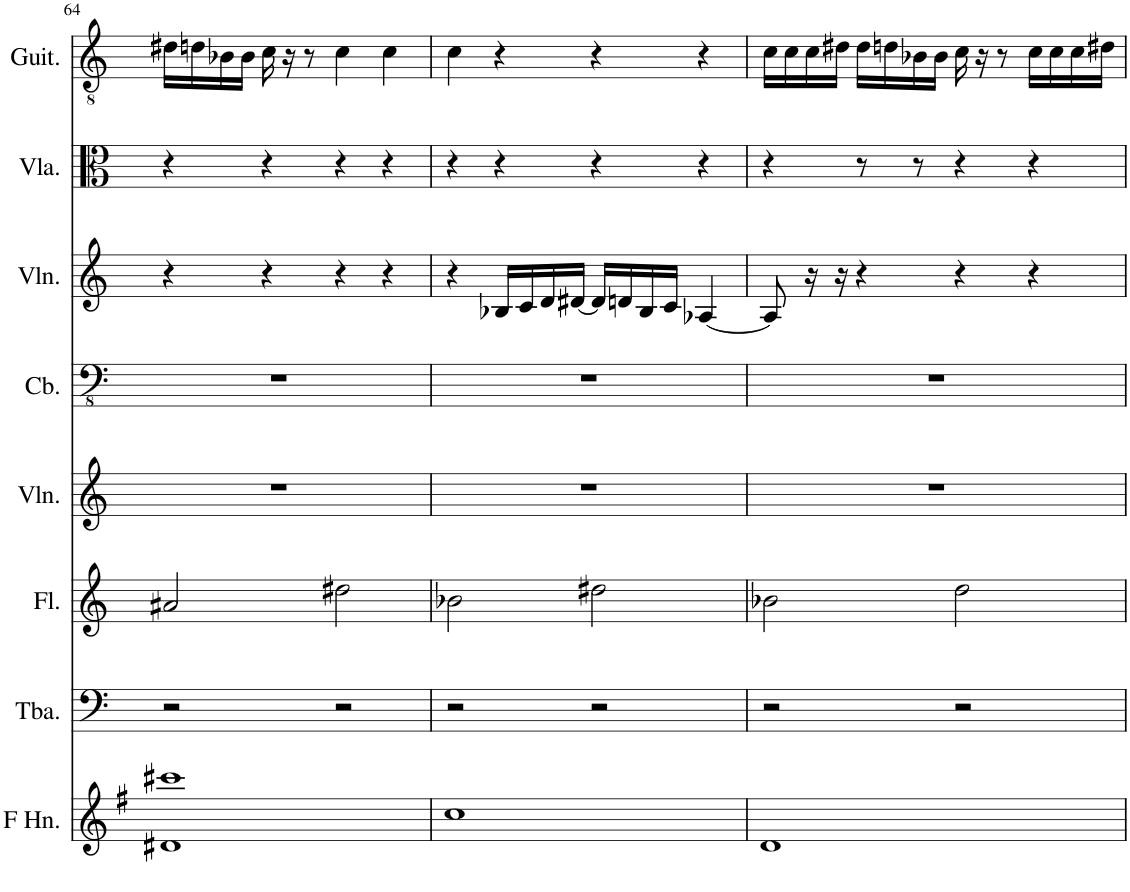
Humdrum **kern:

**kern	**kern	**kern	**kern	**kern	**kern	**kern	**kern
*part8	*part7	*part6	*part5	*part4	*part3	*part2	*part1
*staff8	*staff7	*staff6	*staff5	*staff4	*staff3	*staff2	*staff1
*I"Horn in F	*I"Tuba	*I"Flute	*I"Violin	*I"Contrabass	*I"Violin	*I"Viola	*I"Classical Guitar
*	*I'Tba.	*I'Fl.	*I'Vln.	*I'Cb.	*I'Vln.	*I'Vla.	*I'Guit.
!!LO:PB:g=z
*clefG2	*clefF4	*clefG2	*clefG2	*clefFv4	*clefG2	*clefC3	*clefGv2
*Trd4c7	*	*	*	*Trd7c12	*	*	*
*k[f#]	*k[]	*k[]	*k[]	*k[]	*k[]	*k[]	*k[]
*M4/4	*M4/4	*M4/4	*M4/4	*M4/4	*M4/4	*M4/4	*M4/4
=64	=64	=64	=64	=64	=64	=64	=64
1d#X 1ccc#X	2r	2a#X/	1r	1r	4r	4r	16d#X\LL
.	.	.	.	.	.	.	16dn\
.	.	.	.	.	.	.	16B-X\
.	.	.	.	.	.	.	16B-\JJ
.	.	.	.	.	4r	4r	16c\
.	.	.	.	.	.	.	16r
.	.	.	.	.	.	.	8r
.	2r	2dd#X\	.	.	4r	4r	4c\
.	.	.	.	.	4r	4r	4c\
=65	=65	=65	=65	=65	=65	=65	=65
1cc	2r	2b-X\	1r	1r	4r	4r	4c\
.	.	.	.	.	16B-X/LL	4r	4r
.	.	.	.	.	16c/	.	.
.	.	.	.	.	16d/	.	.
.	.	.	.	.	[16d#X/JJ	.	.
.	2r	2dd#X\	.	.	16d#/LL]	4r	4r
.	.	.	.	.	16dn/	.	.
.	.	.	.	.	16B-/	.	.
.	.	.	.	.	16c/JJ	.	.
.	.	.	.	.	[4A-X/	4r	4r
=66	=66	=66	=66	=66	=66	=66	=66
1d	2r	2b-X\	1r	1r	8A-/]	4r	16c\LL
.	.	.	.	.	.	.	16c\
.	.	.	.	.	16r	.	16c\
.	.	.	.	.	16r	.	16d#X\JJ
.	.	.	.	.	4r	8r	16d#\LL
.	.	.	.	.	.	.	16dn\
.	.	.	.	.	.	8r	16B-X\
.	.	.	.	.	.	.	16B-\JJ
.	2r	2dd\	.	.	4r	4r	16c\
.	.	.	.	.	.	.	16r
.	.	.	.	.	.	.	8r
.	.	.	.	.	4r	4r	16c\LL
.	.	.	.	.	.	.	16c\
.	.	.	.	.	.	.	16c\
.	.	.	.	.	.	.	16d#X\JJ
=	=	=	=	=	=	=	=
*-	*-	*-	*-	*-	*-	*-	*-
